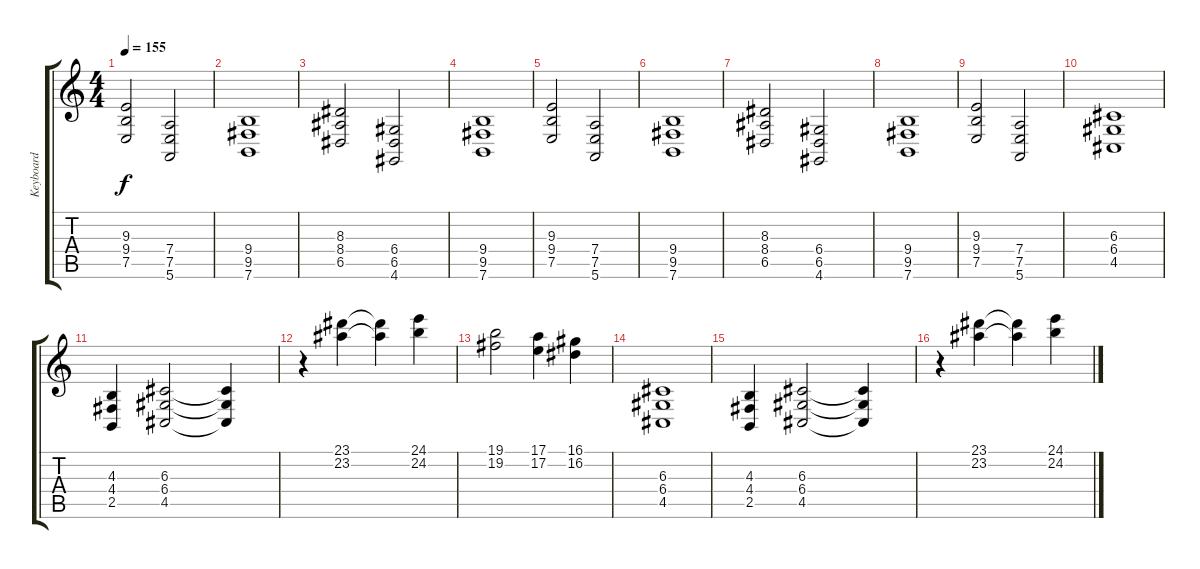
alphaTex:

\track ("Keyboard" "Keyboard") {instrument pad6metallic}
\staff {score tabs}
\tuning (E4 B3 G3 D3 A2 E2) {hide}
\ts (4 4)
\tempo 155
\clef g2
\ks c
(9.3 9.4 7.5).2{dy f} (7.4 7.5 5.6).2 |
(9.4 9.5 7.6).1 |
(8.3 8.4 6.5).2 (6.4 6.5 4.6).2 |
(9.4 9.5 7.6).1 |
(9.3 9.4 7.5).2 (7.4 7.5 5.6).2 |
(9.4 9.5 7.6).1 |
(8.3 8.4 6.5).2 (6.4 6.5 4.6).2 |
(9.4 9.5 7.6).1 |
(9.3 9.4 7.5).2 (7.4 7.5 5.6).2 |
(6.3 6.4 4.5).1{instrument rockorgan} |
(4.3 4.4 2.5).4 (6.3 6.4 4.5).2 (6.3{t} 6.4{t} 4.5{t}).4 |
r.4 (23.1 23.2).4 (23.1{t} 23.2{t}).4 (24.1 24.2).4 |
(19.1 19.2).2 (17.1 17.2).4 (16.1 16.2).4 |
(6.3 6.4 4.5).1 |
(4.3 4.4 2.5).4 (6.3 6.4 4.5).2 (6.3{t} 6.4{t} 4.5{t}).4 |
r.4 (23.1 23.2).4 (23.1{t} 23.2{t}).4 (24.1 24.2).4
